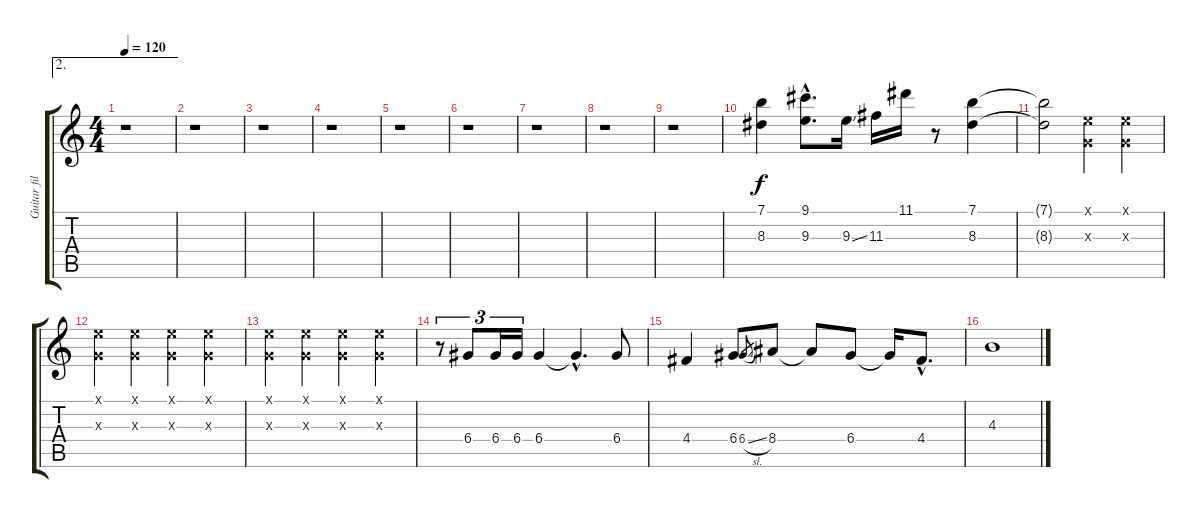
\track ("Guitar fills" "Guitar fil") {instrument electricguitarjazz}
\staff {score tabs}
\tuning (E4 B3 G3 D3 A2 E2) {hide}
\ae 2
\ts (4 4)
\tempo 120
\clef g2
\ks c
r.1{dy f} |
r.1 |
r.1 |
r.1 |
r.1 |
r.1 |
r.1 |
r.1 |
r.1 |
(7.1 8.3).4 (9.1{hac} 9.3{hac}).8{d} 9.3{ss}.16 11.3.16 11.1.16 r.8 (7.1 8.3).4 |
(7.1{t} 8.3{t}).2 (0.1{x} 0.3{x}).4 (0.1{x} 0.3{x}).4 |
(0.1{x} 0.3{x}).4 (0.1{x} 0.3{x}).4 (0.1{x} 0.3{x}).4 (0.1{x} 0.3{x}).4 |
(0.1{x} 0.3{x}).4 (0.1{x} 0.3{x}).4 (0.1{x} 0.3{x}).4 (0.1{x} 0.3{x}).4 |
r.8{tu (3 2)} 6.4.8{tu (3 2)} 6.4.16{tu (3 2)} 6.4.16{tu (3 2)} 6.4.4 6.4{hac t}.4{d} 6.4.8 |
4.4.4 6.4.8 6.4{sl}.8{gr} 8.4.8 8.4{t}.8 6.4.8 6.4{t}.16 4.4{hac}.8{d} |
4.3.1
